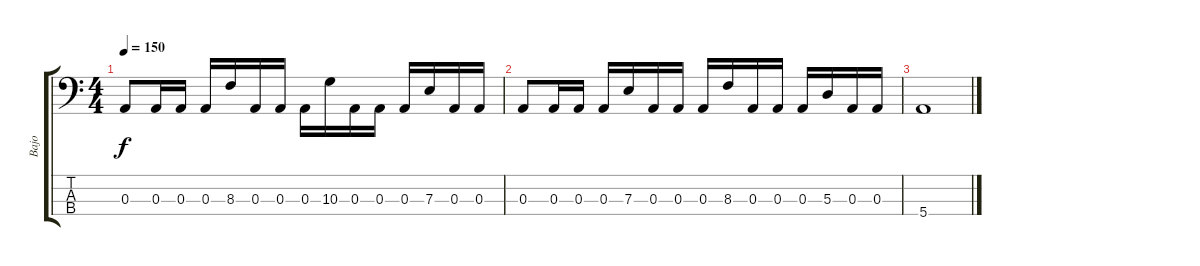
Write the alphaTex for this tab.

\track ("Bajo" "Bajo") {instrument electricbasspick}
\staff {score tabs}
\tuning (G2 D2 A1 E1) {hide}
\ts (4 4)
\tempo 150
\clef f4
\ks c
0.3.8{dy f} 0.3.16 0.3.16 0.3.16 8.3.16 0.3.16 0.3.16 0.3.16 10.3.16 0.3.16 0.3.16 0.3.16 7.3.16 0.3.16 0.3.16 |
0.3.8 0.3.16 0.3.16 0.3.16 7.3.16 0.3.16 0.3.16 0.3.16 8.3.16 0.3.16 0.3.16 0.3.16 5.3.16 0.3.16 0.3.16 |
5.4.1
